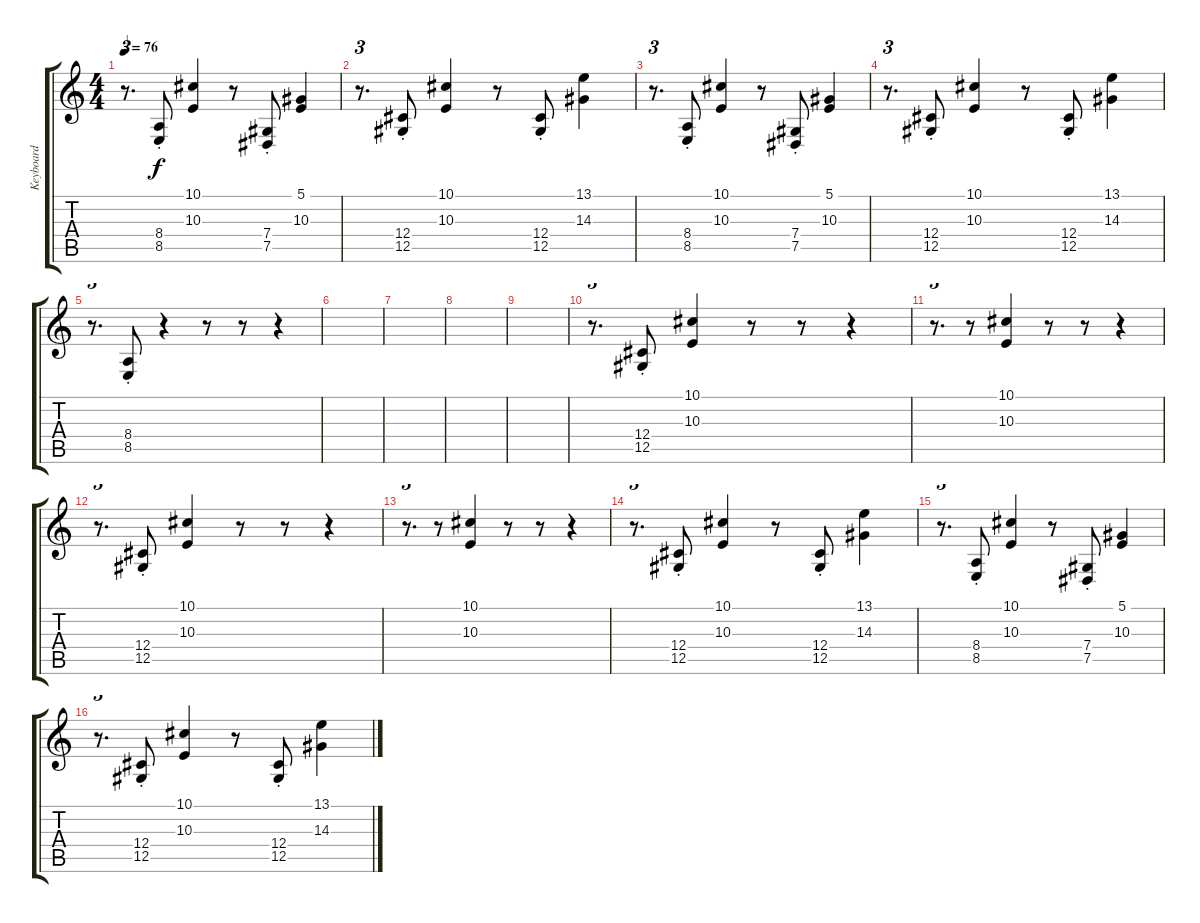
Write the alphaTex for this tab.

\track ("Keyboard" "Keyboard") {instrument electricpiano1}
\staff {score tabs}
\tuning (Eb4 Bb3 Gb3 Db3 Ab2 Eb2) {hide}
\ts (4 4)
\tempo 76
\clef g2
\ks c
r.8{d tu (3 2) dy f} (8.4{st} 8.5{st}).8 (10.1 10.3).4 r.8 (7.4{st} 7.5{st}).8 (5.1 10.3).4 |
r.8{d tu (3 2)} (12.4{st} 12.5{st}).8 (10.1 10.3).4 r.8 (12.4{st} 12.5{st}).8 (13.1 14.3).4 |
r.8{d tu (3 2)} (8.4{st} 8.5{st}).8 (10.1 10.3).4 r.8 (7.4{st} 7.5{st}).8 (5.1 10.3).4 |
r.8{d tu (3 2)} (12.4{st} 12.5{st}).8 (10.1 10.3).4 r.8 (12.4{st} 12.5{st}).8 (13.1 14.3).4 |
r.8{d tu (3 2)} (8.4{st} 8.5{st}).8 r.4 r.8 r.8 r.4 |
|
|
|
|
r.8{d tu (3 2)} (12.4{st} 12.5{st}).8 (10.1 10.3).4 r.8 r.8 r.4 |
r.8{d tu (3 2)} r.8 (10.1 10.3).4 r.8 r.8 r.4 |
r.8{d tu (3 2)} (12.4{st} 12.5{st}).8 (10.1 10.3).4 r.8 r.8 r.4 |
r.8{d tu (3 2)} r.8 (10.1 10.3).4 r.8 r.8 r.4 |
r.8{d tu (3 2)} (12.4{st} 12.5{st}).8 (10.1 10.3).4 r.8 (12.4{st} 12.5{st}).8 (13.1 14.3).4 |
r.8{d tu (3 2)} (8.4{st} 8.5{st}).8 (10.1 10.3).4 r.8 (7.4{st} 7.5{st}).8 (5.1 10.3).4 |
r.8{d tu (3 2)} (12.4{st} 12.5{st}).8 (10.1 10.3).4 r.8 (12.4{st} 12.5{st}).8 (13.1 14.3).4
